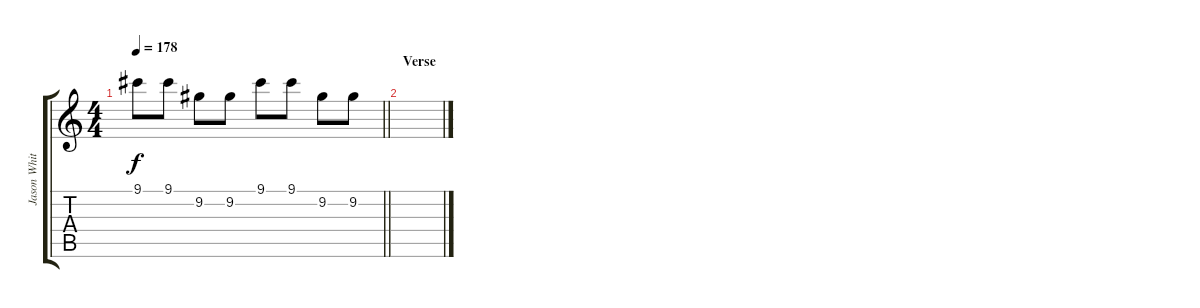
\track ("Jason White - Guitar" "Jason Whit") {instrument distortionguitar}
\staff {score tabs}
\tuning (E4 B3 G3 D3 A2 E2) {hide}
\ts (4 4)
\tempo 178
\clef g2
\barLineRight lightlight
\ks c
9.1.8{dy f} 9.1.8 9.2.8 9.2.8 9.1.8 9.1.8 9.2.8 9.2.8 |
\section ("" "Verse")
